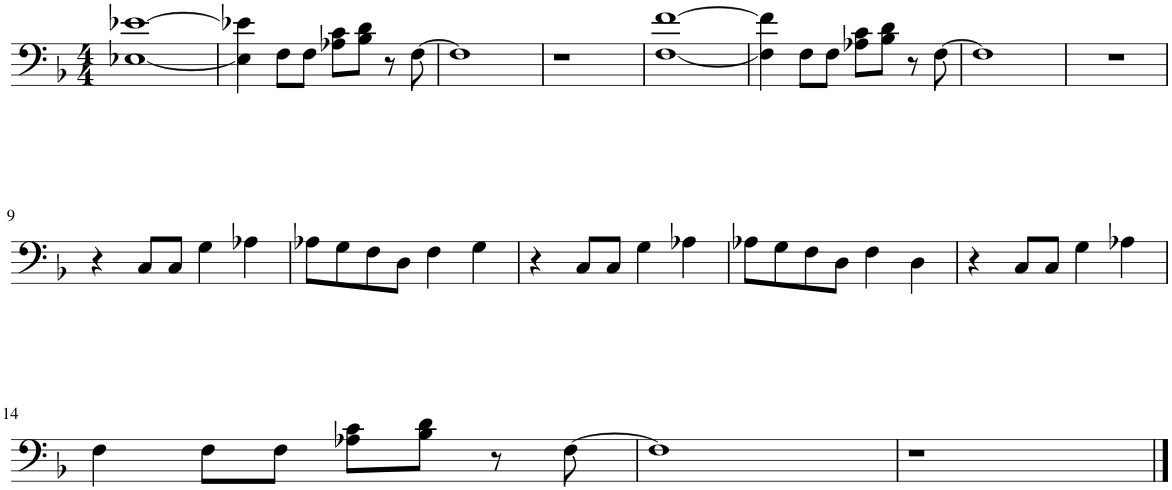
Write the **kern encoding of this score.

**kern
*part1
*staff1
*I"Trombone
*I'Tbn.
*clefF4
*k[b-]
*M4/4
=1
[1E-X [1e-X
=2
4E-\] 4e-X\]
8F\L
8F\J
8A-X\ 8c\L
8B-\ 8d\J
8r
[8F\
=3
1F]
=4
1r
=5
[1F [1f
=6
4F\] 4f\]
8F\L
8F\J
8A-X\ 8c\L
8B-\ 8d\J
8r
[8F\
=7
1F]
=8
1r
!!LO:LB:g=z
=9
4r
8C/L
8C/J
4G\
4A-X\
=10
8A-X\L
8G\
8F\
8D\J
4F\
4G\
=11
4r
8C/L
8C/J
4G\
4A-X\
=12
8A-X\L
8G\
8F\
8D\J
4F\
4D\
=13
4r
8C/L
8C/J
4G\
4A-X\
!!LO:LB:g=z
=14
4F\
8F\L
8F\J
8A-X\ 8c\L
8B-\ 8d\J
8r
[8F\
=15
1F]
=16
1r
==
*-
